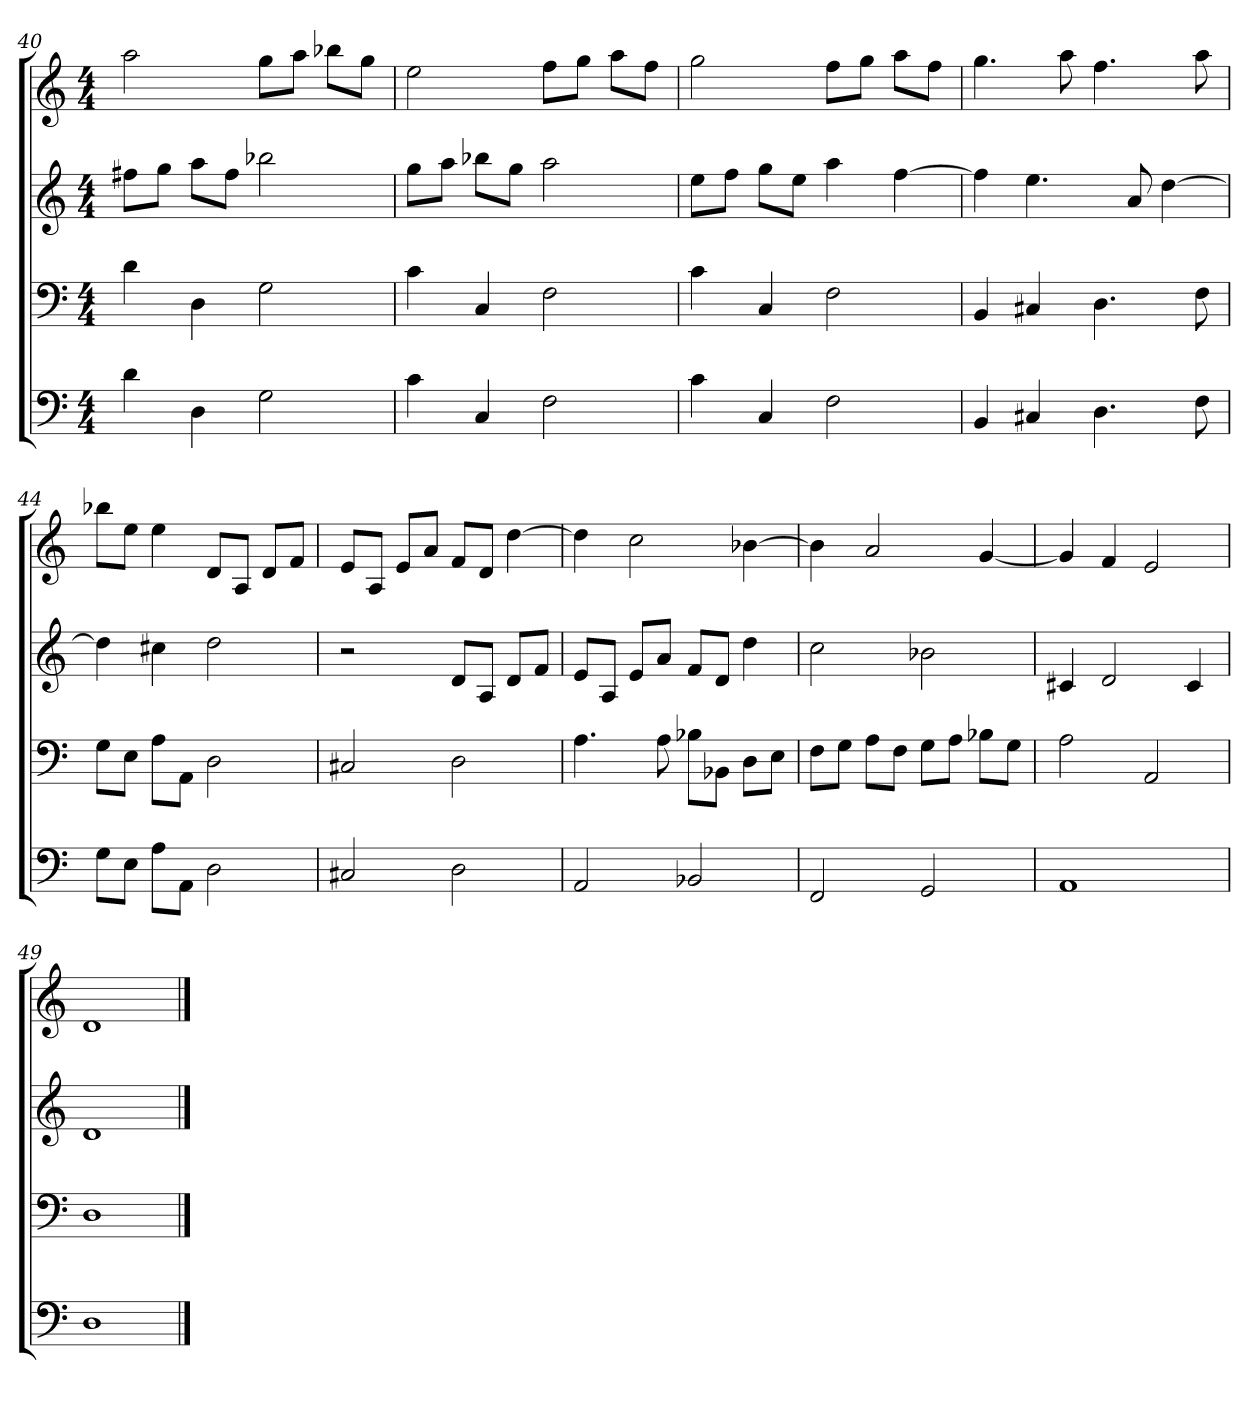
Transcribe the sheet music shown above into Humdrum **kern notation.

**kern	**kern	**kern	**kern
*part4	*part3	*part2	*part1
*staff4	*staff3	*staff2	*staff1
*k[]	*k[]	*k[]	*k[]
*a:	*a:	*a:	*a:
*M4/4	*M4/4	*M4/4	*M4/4
=40	=40	=40	=40
4d	4d	8ff#XL	2aa
.	.	8ggJ	.
4D	4D	8aaL	.
.	.	8ff#J	.
2G	2G	2bb-X	8ggL
.	.	.	8aaJ
.	.	.	8bb-XL
.	.	.	8ggJ
=41	=41	=41	=41
4c	4c	8ggL	2ee
.	.	8aaJ	.
4C	4C	8bb-XL	.
.	.	8ggJ	.
2F	2F	2aa	8ffL
.	.	.	8ggJ
.	.	.	8aaL
.	.	.	8ffJ
=42	=42	=42	=42
4c	4c	8eeL	2gg
.	.	8ffJ	.
4C	4C	8ggL	.
.	.	8eeJ	.
2F	2F	4aa	8ffL
.	.	.	8ggJ
.	.	[4ff	8aaL
.	.	.	8ffJ
=43	=43	=43	=43
4BB	4BB	4ff]	4.gg
4C#X	4C#X	4.ee	.
.	.	.	8aa
4.D	4.D	.	4.ff
.	.	8a	.
.	.	[4dd	.
8F	8F	.	8aa
=44	=44	=44	=44
8GL	8GL	4dd]	8bb-XL
8EJ	8EJ	.	8eeJ
8AL	8AL	4cc#X	4ee
8AAJ	8AAJ	.	.
2D	2D	2dd	8dL
.	.	.	8AJ
.	.	.	8dL
.	.	.	8fJ
=45	=45	=45	=45
2C#X	2C#X	2r	8eL
.	.	.	8AJ
.	.	.	8eL
.	.	.	8aJ
2D	2D	8dL	8fL
.	.	8AJ	8dJ
.	.	8dL	[4dd
.	.	8fJ	.
=46	=46	=46	=46
2AA	4.A	8eL	4dd]
.	.	8AJ	.
.	.	8eL	2cc
.	8A	8aJ	.
2BB-X	8B-XL	8fL	.
.	8BB-XJ	8dJ	.
.	8DL	4dd	[4b-X
.	8EJ	.	.
=47	=47	=47	=47
2FF	8FL	2cc	4b-]
.	8GJ	.	.
.	8AL	.	2a
.	8FJ	.	.
2GG	8GL	2b-X	.
.	8AJ	.	.
.	8B-XL	.	[4g
.	8GJ	.	.
=48	=48	=48	=48
1AA	2A	4c#X	4g]
.	.	2d	4f
.	2AA	.	2e
.	.	4c#	.
=49	=49	=49	=49
1D	1D	1d	1d
==	==	==	==
*-	*-	*-	*-
